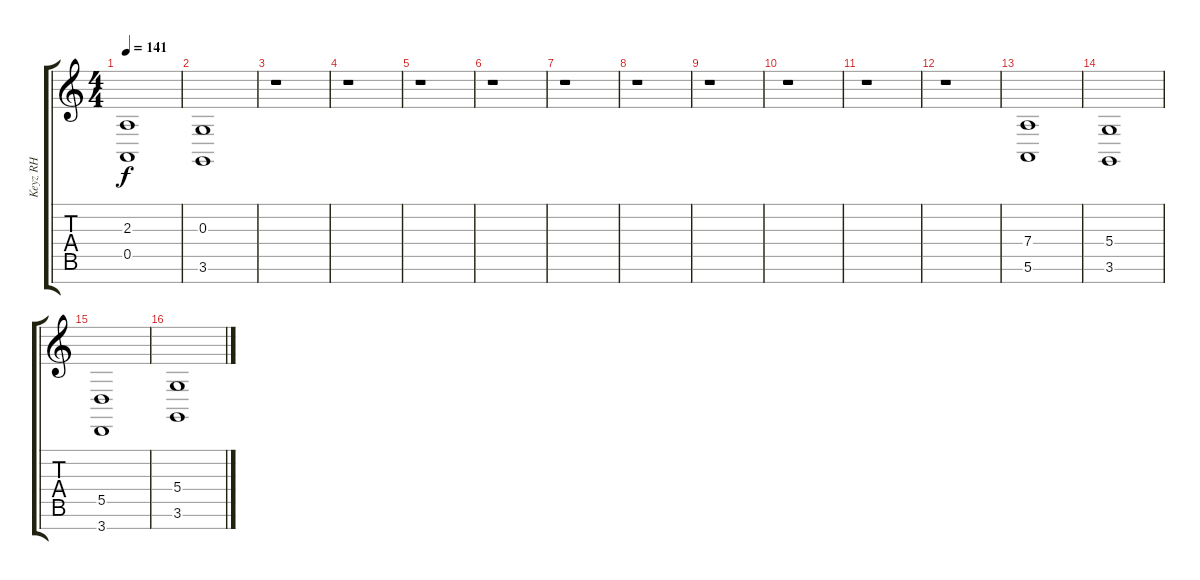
\track ("Keyz RH" "Keyz RH") {instrument pad8sweep}
\staff {score tabs}
\tuning (E4 B3 G3 D3 A2 E2 B1) {hide}
\ts (4 4)
\tempo 141
\clef g2
\ks c
(2.3 0.5).1{dy f} |
(0.3 3.6).1 |
r.1 |
r.1 |
r.1 |
r.1 |
r.1 |
r.1 |
r.1 |
r.1 |
r.1 |
r.1 |
(7.4 5.6).1 |
(5.4 3.6).1 |
(5.5 3.7).1 |
(5.4 3.6).1
